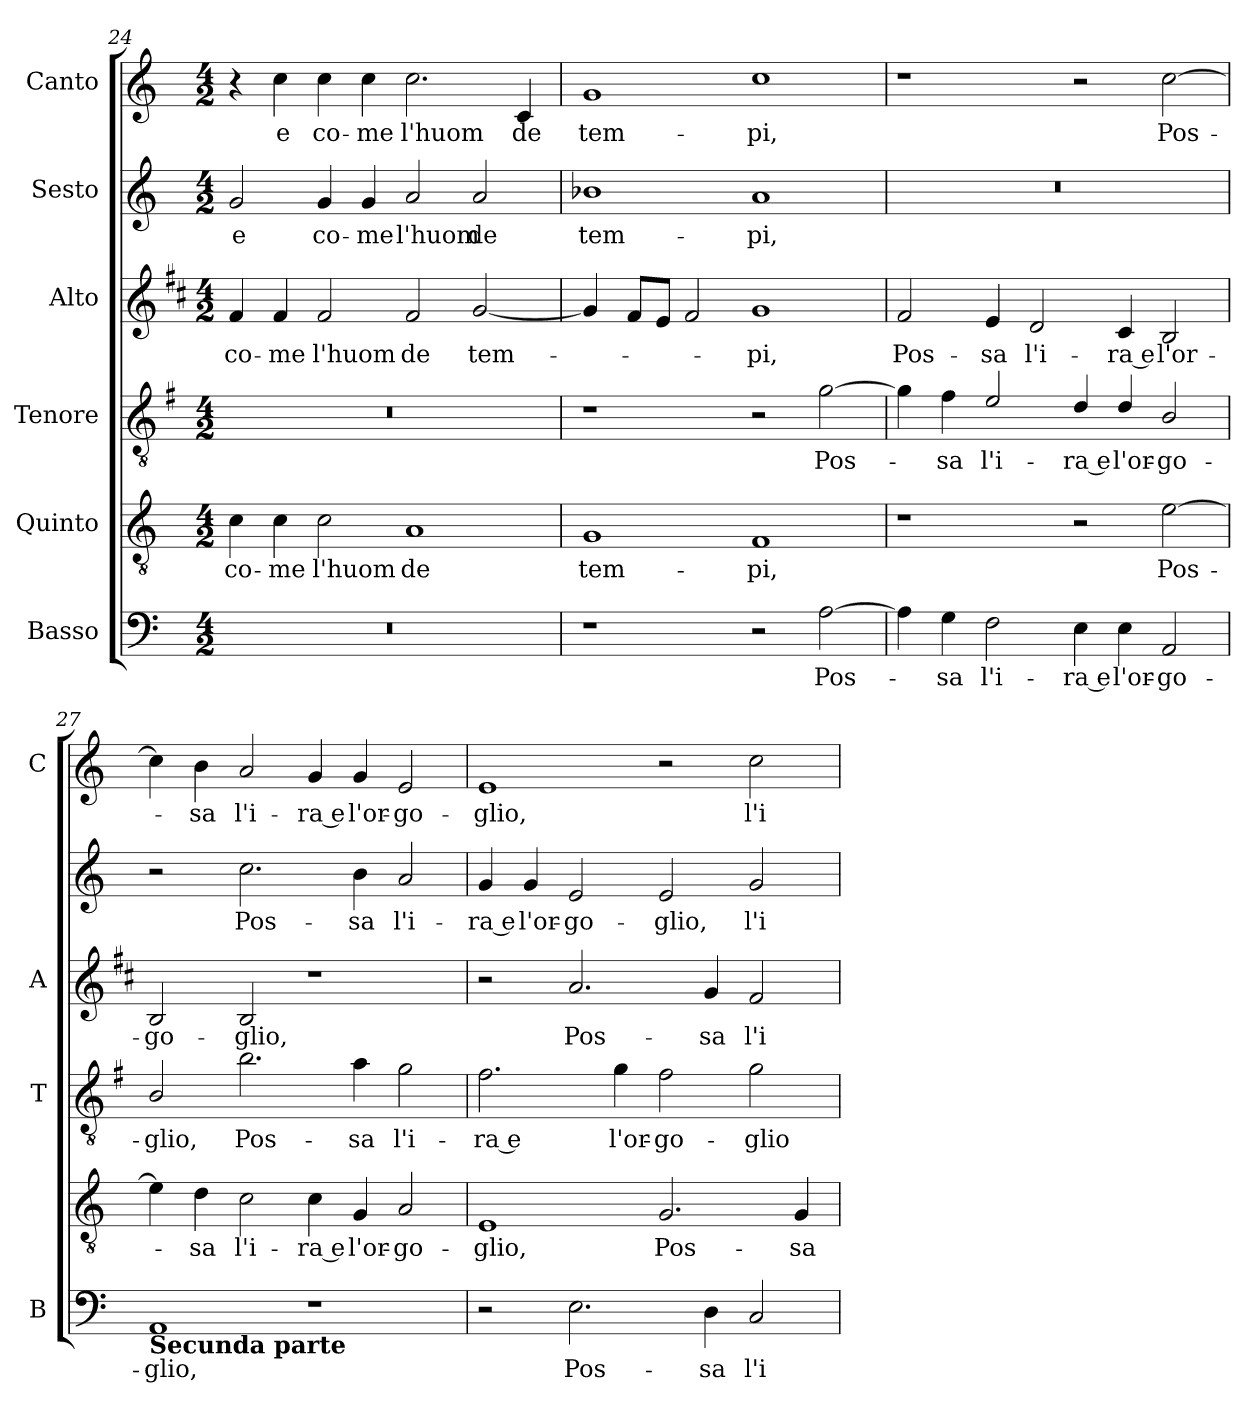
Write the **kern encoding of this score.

**kern	**text	**kern	**text	**kern	**text	**kern	**text	**kern	**text	**kern	**text
*part6	*part6	*part5	*part5	*part4	*part4	*part3	*part3	*part2	*part2	*part1	*part1
*staff6	*staff6	*staff5	*staff5	*staff4	*staff4	*staff3	*staff3	*staff2	*staff2	*staff1	*staff1
*I"Basso	*	*I"Quinto	*	*I"Tenore	*	*I"Alto	*	*I"Sesto	*	*I"Canto	*
*I'B	*	*	*	*I'T	*	*I'A	*	*	*	*I'C	*
!!LO:PB:g=z
*clefF4	*	*clefGv2	*	*clefGv2	*	*clefG2	*	*clefG2	*	*clefG2	*
*	*	*	*	*ITrd4c7	*	*ITrd1c2	*	*	*	*	*
*k[]	*	*k[]	*	*k[]	*	*k[]	*	*k[]	*	*k[]	*
*C:	*	*C:	*	*C:	*	*C:	*	*C:	*	*C:	*
*M4/2	*	*M4/2	*	*M4/2	*	*M4/2	*	*M4/2	*	*M4/2	*
=24	=24	=24	=24	=24	=24	=24	=24	=24	=24	=24	=24
!	!	!	!LO:LY:b	!	!	!	!LO:LY:b	!	!LO:LY:b	!	!
0r	.	4c\	co-	0r	.	4e/	co-	2g/	e	4r	.
!	!	!	!LO:LY:b	!	!	!	!LO:LY:b	!	!	!	!LO:LY:b
.	.	4c\	-me	.	.	4e/	-me	.	.	4cc\	e
!	!	!	!LO:LY:b	!	!	!	!LO:LY:b	!	!LO:LY:b	!	!LO:LY:b
.	.	2c\	l'huom	.	.	2e/	l'huom	4g/	co-	4cc\	co-
!	!	!	!	!	!	!	!	!	!LO:LY:b	!	!LO:LY:b
.	.	.	.	.	.	.	.	4g/	-me	4cc\	-me
!	!	!	!LO:LY:b	!	!	!	!LO:LY:b	!	!LO:LY:b	!	!LO:LY:b
.	.	1A	de	.	.	2e/	de	2a/	l'huom	2.cc\	l'huom
!	!	!	!	!	!	!	!LO:LY:b	!	!LO:LY:b	!	!
.	.	.	.	.	.	[2f/	tem-	2a/	de	.	.
!	!	!	!	!	!	!	!	!	!	!	!LO:LY:b
.	.	.	.	.	.	.	.	.	.	4c/	de
=25	=25	=25	=25	=25	=25	=25	=25	=25	=25	=25	=25
!	!	!	!LO:LY:b	!	!	!	!	!	!LO:LY:b	!	!LO:LY:b
1r	.	1G	tem-	1r	.	4f/]	.	1b-X	tem-	1g	tem-
.	.	.	.	.	.	8e/L	.	.	.	.	.
.	.	.	.	.	.	8d/J	.	.	.	.	.
.	.	.	.	.	.	2e/	.	.	.	.	.
!	!	!	!LO:LY:b	!	!	!	!LO:LY:b	!	!LO:LY:b	!	!LO:LY:b
2r	.	1F	-pi,	2r	.	1f	-pi,	1a	-pi,	1cc	-pi,
!	!LO:LY:b	!	!	!	!LO:LY:b	!	!	!	!	!	!
[2A\	Pos-	.	.	[2c\	Pos-	.	.	.	.	.	.
=26	=26	=26	=26	=26	=26	=26	=26	=26	=26	=26	=26
!	!	!	!	!	!	!	!LO:LY:b	!	!	!	!
4A\]	.	1r	.	4c\]	.	2e/	Pos-	0r	.	1r	.
!	!LO:LY:b	!	!	!	!LO:LY:b	!	!	!	!	!	!
4G\	-sa	.	.	4B\	-sa	.	.	.	.	.	.
!	!LO:LY:b	!	!	!	!LO:LY:b	!	!LO:LY:b	!	!	!	!
2F\	l'i-	.	.	2A/	l'i-	4d/	-sa	.	.	.	.
!	!	!	!	!	!	!	!LO:LY:b	!	!	!	!
.	.	.	.	.	.	2c/	l'i-	.	.	.	.
!	!LO:LY:b	!	!	!	!LO:LY:b	!	!	!	!	!	!
4E\	-ra e	2r	.	4G/	-ra e	.	.	.	.	2r	.
!	!LO:LY:b	!	!	!	!LO:LY:b	!	!LO:LY:b	!	!	!	!
4E\	l'or-	.	.	4G/	l'or-	4B/	-ra e	.	.	.	.
!	!LO:LY:b	!	!LO:LY:b	!	!LO:LY:b	!	!LO:LY:b	!	!	!	!LO:LY:b
2AA/	-go-	[2e\	Pos-	2E/	-go-	2A/	l'or-	.	.	[2cc\	Pos-
=27	=27	=27	=27	=27	=27	=27	=27	=27	=27	=27	=27
!LO:TX:b:B:t=Secunda parte	!	!	!	!	!	!	!	!	!	!	!
!	!LO:LY:b	!	!	!	!LO:LY:b	!	!LO:LY:b	!	!	!	!
1AA	-glio,	4e\]	.	2E/	-glio,	2A/	-go-	2r	.	4cc\]	.
!	!	!	!LO:LY:b	!	!	!	!	!	!	!	!LO:LY:b
.	.	4d\	-sa	.	.	.	.	.	.	4b\	-sa
!	!	!	!LO:LY:b	!	!LO:LY:b	!	!LO:LY:b	!	!LO:LY:b	!	!LO:LY:b
.	.	2c\	l'i-	2.e\	Pos-	2A/	-glio,	2.cc\	Pos-	2a/	l'i-
!	!	!	!LO:LY:b	!	!	!	!	!	!	!	!LO:LY:b
1r	.	4c\	-ra e	.	.	1r	.	.	.	4g/	-ra e
!	!	!	!LO:LY:b	!	!LO:LY:b	!	!	!	!LO:LY:b	!	!LO:LY:b
.	.	4G/	l'or-	4d\	-sa	.	.	4b\	-sa	4g/	l'or-
!	!	!	!LO:LY:b	!	!LO:LY:b	!	!	!	!LO:LY:b	!	!LO:LY:b
.	.	2A/	-go-	2c\	l'i-	.	.	2a/	l'i-	2e/	-go-
=28	=28	=28	=28	=28	=28	=28	=28	=28	=28	=28	=28
!	!	!	!LO:LY:b	!	!LO:LY:b	!	!	!	!LO:LY:b	!	!LO:LY:b
2r	.	1E	-glio,	2.B\	-ra e	2r	.	4g/	-ra e	1e	-glio,
!	!	!	!	!	!	!	!	!	!LO:LY:b	!	!
.	.	.	.	.	.	.	.	4g/	l'or-	.	.
!	!LO:LY:b	!	!	!	!	!	!LO:LY:b	!	!LO:LY:b	!	!
2.E\	Pos-	.	.	.	.	2.g/	Pos-	2e/	-go-	.	.
!	!	!	!	!	!LO:LY:b	!	!	!	!	!	!
.	.	.	.	4c\	l'or-	.	.	.	.	.	.
!	!	!	!LO:LY:b	!	!LO:LY:b	!	!	!	!LO:LY:b	!	!
.	.	2.G/	Pos-	2B\	-go-	.	.	2e/	-glio,	2r	.
!	!LO:LY:b	!	!	!	!	!	!LO:LY:b	!	!	!	!
4D\	-sa	.	.	.	.	4f/	-sa	.	.	.	.
!	!LO:LY:b	!	!	!	!LO:LY:b	!	!LO:LY:b	!	!LO:LY:b	!	!LO:LY:b
2C/	l'i-	.	.	2c\	-glio	2e/	l'i-	2g/	l'i-	2cc\	l'i-
!	!	!	!LO:LY:b	!	!	!	!	!	!	!	!
.	.	4G/	-sa	.	.	.	.	.	.	.	.
=	=	=	=	=	=	=	=	=	=	=	=
*-	*-	*-	*-	*-	*-	*-	*-	*-	*-	*-	*-
